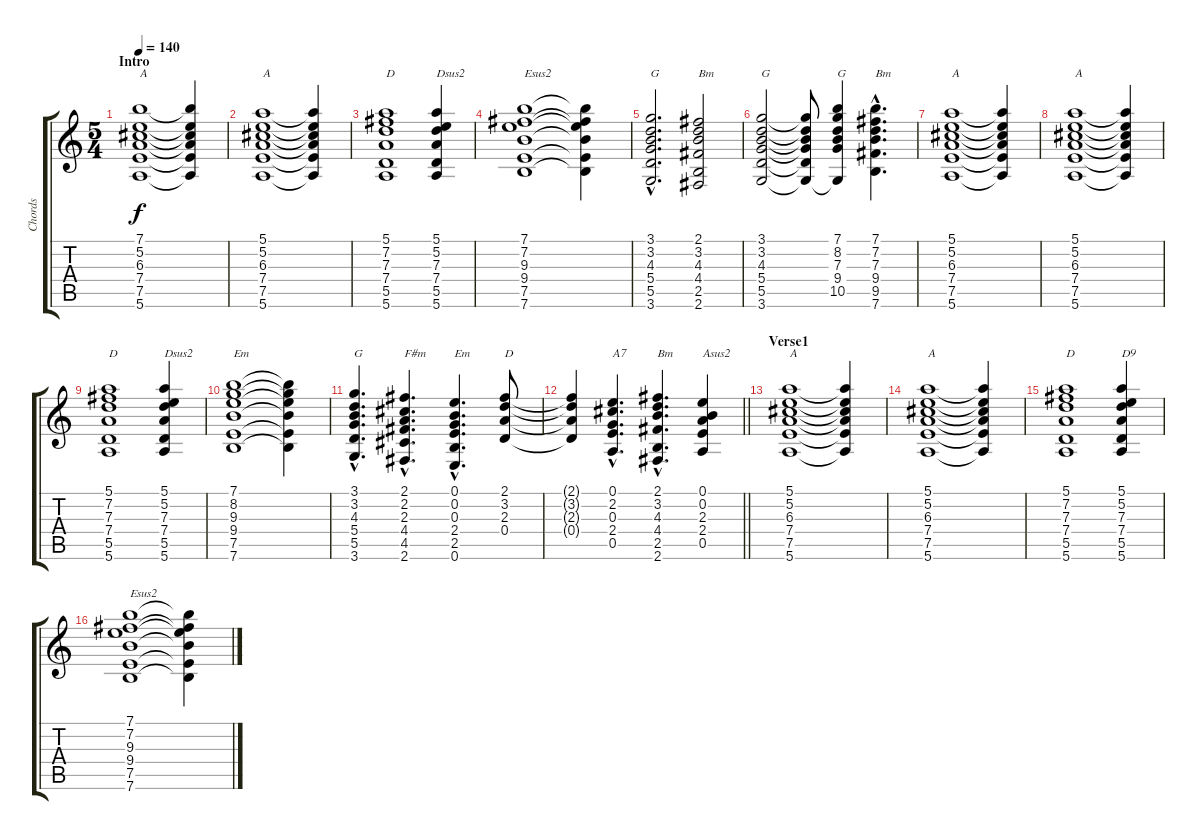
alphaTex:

\track ("Chords" "Chords") {instrument acousticguitarsteel}
\staff {score tabs}
\tuning (E4 B3 G3 D3 A2 E2) {hide}
\ts (5 4)
\section ("" "Intro")
\tempo 140
\clef g2
\ks c
(7.1 5.2 6.3 7.4 7.5 5.6).1{txt "A" dy f instrument acousticguitarsteel} (7.1{t} 5.2{t} 6.3{t} 7.4{t} 7.5{t} 5.6{t}).4 |
(5.1 5.2 6.3 7.4 7.5 5.6).1{txt "A"} (5.1{t} 5.2{t} 6.3{t} 7.4{t} 7.5{t} 5.6{t}).4 |
(5.1 7.2 7.3 7.4 5.5 5.6).1{txt "D"} (5.1 5.2 7.3 7.4 5.5 5.6).4{txt "Dsus2"} |
(7.1 7.2 9.3 9.4 7.5 7.6).1{txt "Esus2"} (7.1{t} 7.2{t} 9.3{t} 9.4{t} 7.5{t} 7.6{t}).4 |
(3.1{hac} 3.2{hac} 4.3{hac} 5.4{hac} 5.5{hac} 3.6{hac}).2{d txt "G"} (2.1 3.2 4.3 4.4 2.5 2.6).2{txt "Bm"} |
(3.1 3.2 4.3 5.4 5.5 3.6).2{txt "G"} (3.1{t} 3.2{t} 4.3{t} 5.4{t} 5.5{t} 3.6{t}).8 (7.1 8.2 7.3 9.4 10.5 3.6{t}).4{txt "G"} (7.1{hac} 7.2{hac} 7.3{hac} 9.4{hac} 9.5{hac} 7.6{hac}).4{d txt "Bm"} |
(5.1 5.2 6.3 7.4 7.5 5.6).1{txt "A"} (5.1{t} 5.2{t} 6.3{t} 7.4{t} 7.5{t} 5.6{t}).4 |
(5.1 5.2 6.3 7.4 7.5 5.6).1{txt "A"} (5.1{t} 5.2{t} 6.3{t} 7.4{t} 7.5{t} 5.6{t}).4 |
(5.1 7.2 7.3 7.4 5.5 5.6).1{txt "D"} (5.1 5.2 7.3 7.4 5.5 5.6).4{txt "Dsus2"} |
(7.1 8.2 9.3 9.4 7.5 7.6).1{txt "Em"} (7.1{t} 8.2{t} 9.3{t} 9.4{t} 7.5{t} 7.6{t}).4 |
(3.1{hac} 3.2{hac} 4.3{hac} 5.4{hac} 5.5{hac} 3.6{hac}).4{d txt "G"} (2.1{hac} 2.2{hac} 2.3{hac} 4.4{hac} 4.5{hac} 2.6{hac}).4{d txt "F#m"} (0.1{hac} 0.2{hac} 0.3{hac} 2.4{hac} 2.5{hac} 0.6{hac}).4{d txt "Em"} (2.1 3.2 2.3 0.4).8{txt "D"} |
\barLineRight lightlight
(2.1{t} 3.2{t} 2.3{t} 0.4{t}).4 (0.1{hac} 2.2{hac} 0.3{hac} 2.4{hac} 0.5{hac}).4{d txt "A7"} (2.1{hac} 3.2{hac} 4.3{hac} 4.4{hac} 2.5{hac} 2.6{hac}).4{d txt "Bm"} (0.1 0.2 2.3 2.4 0.5).4{txt "Asus2"} |
\section ("" "Verse1")
(5.1 5.2 6.3 7.4 7.5 5.6).1{txt "A"} (5.1{t} 5.2{t} 6.3{t} 7.4{t} 7.5{t} 5.6{t}).4 |
(5.1 5.2 6.3 7.4 7.5 5.6).1{txt "A"} (5.1{t} 5.2{t} 6.3{t} 7.4{t} 7.5{t} 5.6{t}).4 |
(5.1 7.2 7.3 7.4 5.5 5.6).1{txt "D"} (5.1 5.2 7.3 7.4 5.5 5.6).4{txt "D9"} |
(7.1 7.2 9.3 9.4 7.5 7.6).1{txt "Esus2"} (7.1{t} 7.2{t} 9.3{t} 9.4{t} 7.5{t} 7.6{t}).4
